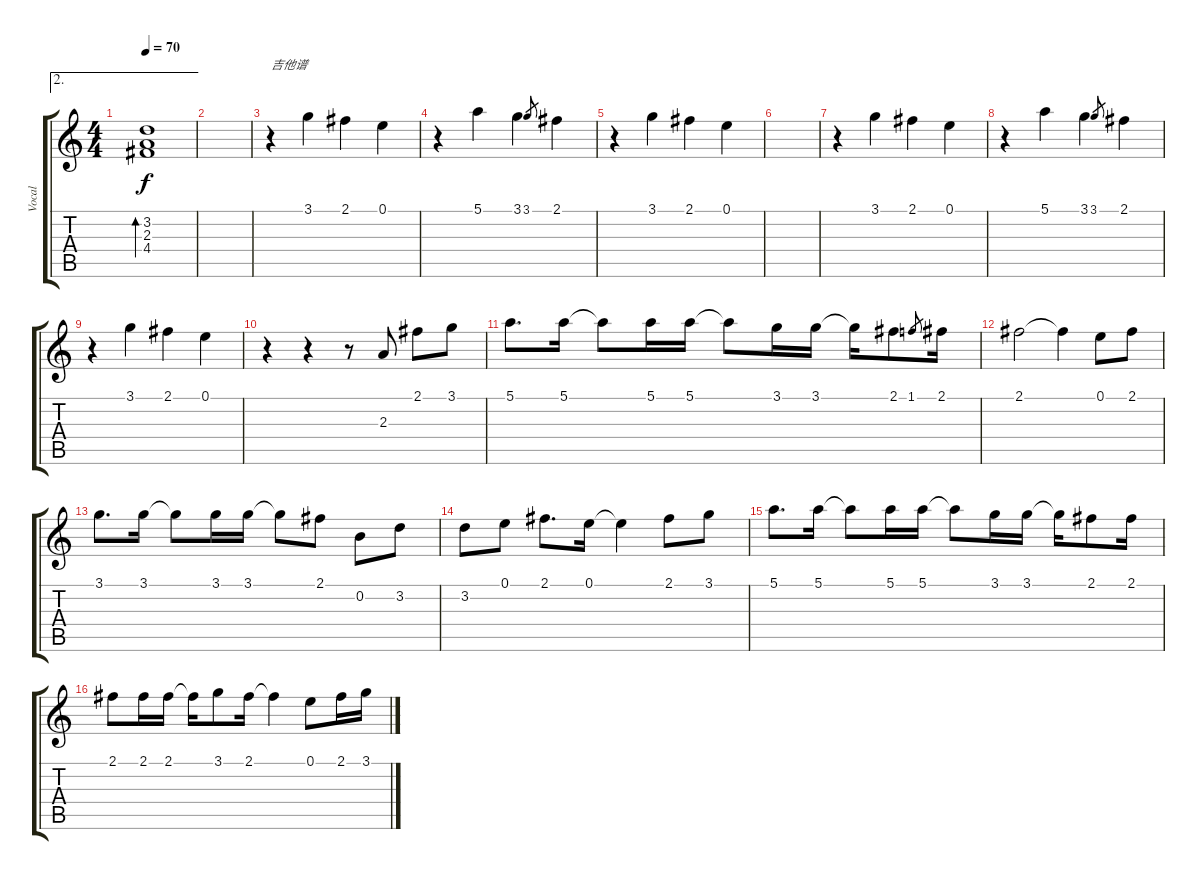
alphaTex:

\track ("Vocal" "Vocal") {instrument electricguitarjazz}
\staff {score tabs}
\tuning (E4 B3 G3 D3 A2 E2) {hide}
\ae 2
\ts (4 4)
\tempo 70
\clef g2
\ks c
(3.2 2.3 4.4).1{bd 120 dy f} |
|
r.4{txt "吉他谱"} 3.1.4 2.1.4 0.1.4 |
r.4 5.1.4 3.1.4 3.1.8{gr} 2.1.4 |
r.4 3.1.4 2.1.4 0.1.4 |
|
r.4 3.1.4 2.1.4 0.1.4 |
r.4 5.1.4 3.1.4 3.1.8{gr} 2.1.4 |
r.4 3.1.4 2.1.4 0.1.4 |
r.4 r.4 r.8 2.3.8 2.1.8 3.1.8 |
5.1.8{d} 5.1.16 5.1{t}.8 5.1.16 5.1.16 5.1{t}.8 3.1.16 3.1.16 3.1{t}.16 2.1.8 1.1.8{gr} 2.1.16 |
2.1.2 2.1{t}.4 0.1.8 2.1.8 |
3.1.8{d} 3.1.16 3.1{t}.8 3.1.16 3.1.16 3.1{t}.8 2.1.8 0.2.8 3.2.8 |
3.2.8 0.1.8 2.1.8{d} 0.1.16 0.1{t}.4 2.1.8 3.1.8 |
5.1.8{d} 5.1.16 5.1{t}.8 5.1.16 5.1.16 5.1{t}.8 3.1.16 3.1.16 3.1{t}.16 2.1.8 2.1.16 |
2.1.8 2.1.16 2.1.16 2.1{t}.16 3.1.8 2.1.16 2.1{t}.4 0.1.8 2.1.16 3.1.16
